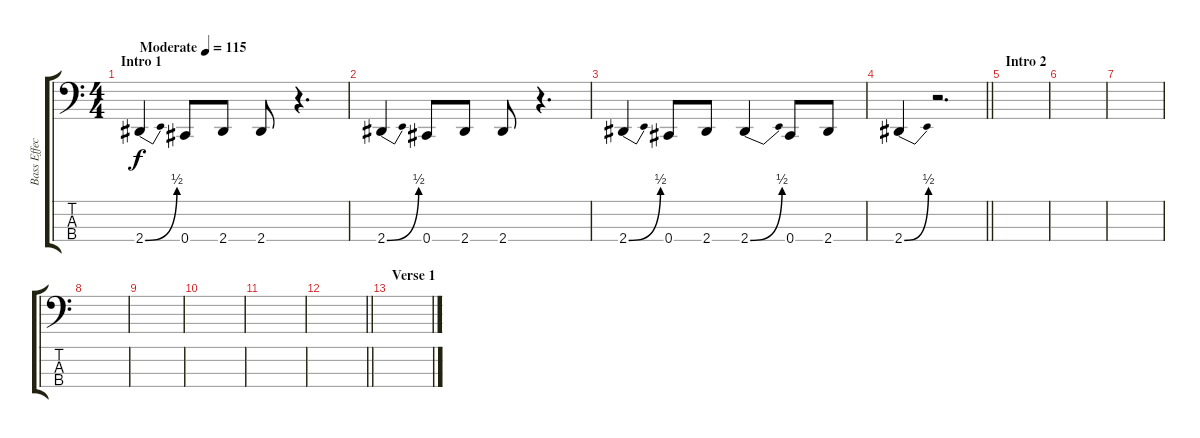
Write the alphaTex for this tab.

\track ("Bass Effects" "Bass Effec") {instrument distortionguitar}
\staff {score tabs}
\tuning (Gb2 Db2 Ab1 Db1) {hide}
\ts (4 4)
\section ("" "Intro 1")
\tempo (115 "Moderate")
\clef f4
\ks c
2.4{be (bend 0 0 60 2)}.4{dy f instrument distortionguitar} 0.4.8 2.4.8 2.4.8 r.4{d} |
2.4{be (bend 0 0 60 2)}.4 0.4.8 2.4.8 2.4.8 r.4{d} |
2.4{be (bend 0 0 60 2)}.4 0.4.8 2.4.8 2.4{be (bend 0 0 60 2)}.4 0.4.8 2.4.8 |
\barLineRight lightlight
2.4{be (bend 0 0 60 2)}.4 r.2{d} |
\section ("" "Intro 2")
|
|
|
|
|
|
|
\barLineRight lightlight
|
\section ("" "Verse 1")
